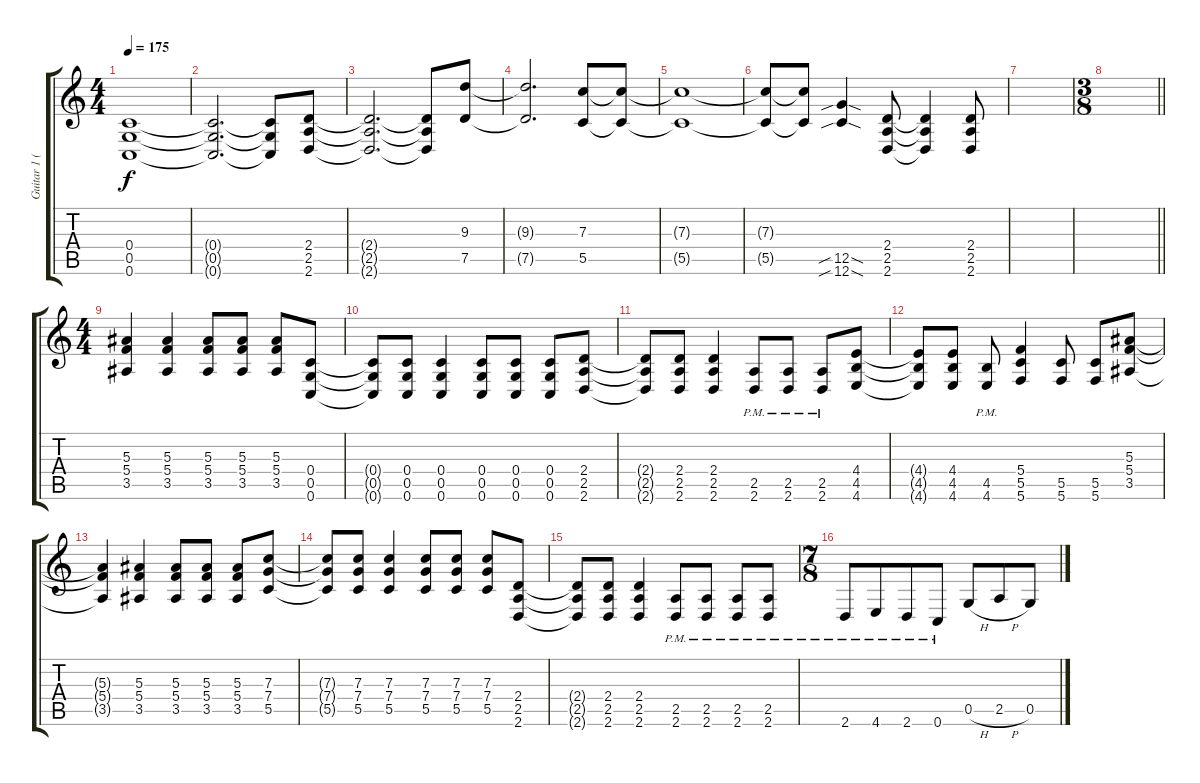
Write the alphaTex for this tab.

\track ("Guitar 1 (Distorted- Tuck)" "Guitar 1 (") {instrument distortionguitar}
\staff {score tabs}
\tuning (D4 A3 F3 C3 G2 C2) {hide}
\ts (4 4)
\tempo 175
\clef g2
\ks c
(0.4 0.5 0.6).1{dy f} |
(0.4{t} 0.5{t} 0.6{t}).2{d} (0.4{t} 0.5{t} 0.6{t}).8 (2.4 2.5 2.6).8 |
(2.4{t} 2.5{t} 2.6{t}).2{d} (2.4{t} 2.5{t} 2.6{t}).8 (9.3 7.5).8 |
(9.3{t} 7.5{t}).2{d} (7.3 5.5).8 (7.3{t} 5.5{t}).8 |
(7.3{t} 5.5{t}).1 |
(7.3{t} 5.5{t}).8 (7.3{t} 5.5{t}).8 (12.5{sib sod} 12.6{sib sod}).4 (2.4 2.5 2.6).8 (2.4{t} 2.5{t} 2.6{t}).4 (2.4 2.5 2.6).8 |
|
\ts (3 8)
\barLineRight lightlight
|
\ts (4 4)
(5.3 5.4 3.5).4 (5.3 5.4 3.5).4 (5.3 5.4 3.5).8 (5.3 5.4 3.5).8 (5.3 5.4 3.5).8 (0.4 0.5 0.6).8 |
(0.4{t} 0.5{t} 0.6{t}).8 (0.4 0.5 0.6).8 (0.4 0.5 0.6).4 (0.4 0.5 0.6).8 (0.4 0.5 0.6).8 (0.4 0.5 0.6).8 (2.4 2.5 2.6).8 |
(2.4{t} 2.5{t} 2.6{t}).8 (2.4 2.5 2.6).8 (2.4 2.5 2.6).4 (2.5{pm} 2.6{pm}).8 (2.5{pm} 2.6{pm}).8 (2.5{pm} 2.6{pm}).8 (4.4 4.5 4.6).8 |
(4.4{t} 4.5{t} 4.6{t}).8 (4.4 4.5 4.6).8 (4.5{pm} 4.6{pm}).8 (5.4 5.5 5.6).4 (5.5 5.6).8 (5.5 5.6).8 (5.3 5.4 3.5).8 |
(5.3{t} 5.4{t} 3.5{t}).4 (5.3 5.4 3.5).4 (5.3 5.4 3.5).8 (5.3 5.4 3.5).8 (5.3 5.4 3.5).8 (7.3 7.4 5.5).8 |
(7.3{t} 7.4{t} 5.5{t}).8 (7.3 7.4 5.5).8 (7.3 7.4 5.5).4 (7.3 7.4 5.5).8 (7.3 7.4 5.5).8 (7.3 7.4 5.5).8 (2.4 2.5 2.6).8 |
(2.4{t} 2.5{t} 2.6{t}).8 (2.4 2.5 2.6).8 (2.4 2.5 2.6).4 (2.5{pm} 2.6{pm}).8 (2.5{pm} 2.6{pm}).8 (2.5{pm} 2.6{pm}).8 (2.5{pm} 2.6{pm}).8 |
\ts (7 8)
2.6{pm}.8 4.6{pm}.8 2.6{pm}.8 0.6{pm}.8 0.5{h}.8 2.5{h}.8 0.5.8
